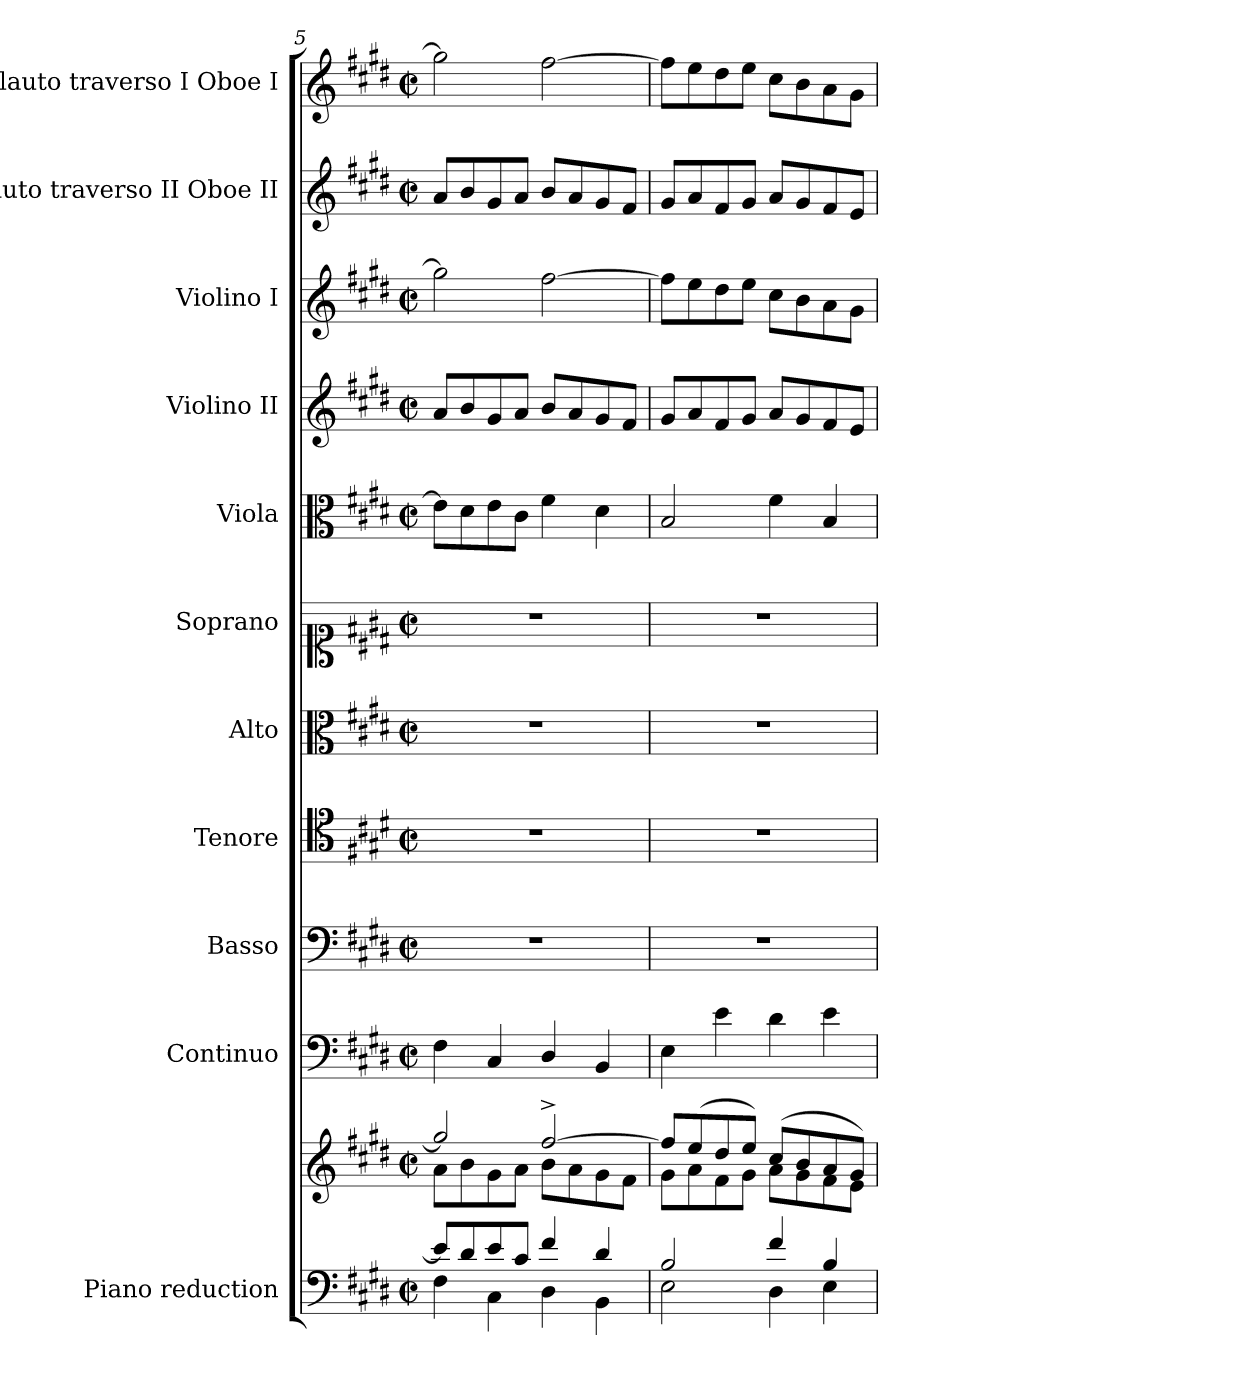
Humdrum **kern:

**kern	**kern	**kern	**kern	**kern	**kern	**kern	**kern	**kern	**kern	**kern	**kern
*part11	*part11	*part10	*part9	*part8	*part7	*part6	*part5	*part4	*part3	*part2	*part1
*staff12	*staff11	*staff10	*staff9	*staff8	*staff7	*staff6	*staff5	*staff4	*staff3	*staff2	*staff1
*I"Piano reduction	*	*I"Continuo	*I"Basso	*I"Tenore	*I"Alto	*I"Soprano	*I"Viola	*I"Violino II	*I"Violino I	*I"Flauto traverso II Oboe II	*I"Flauto traverso I Oboe I
*I'Pno	*	*	*	*	*	*	*	*	*	*I'Ob	*I'Ob
*clefF4	*clefG2	*clefF4	*clefF4	*clefC4	*clefC3	*clefC1	*clefC3	*clefG2	*clefG2	*clefG2	*clefG2
*k[f#c#g#d#]	*k[f#c#g#d#]	*k[f#c#g#d#]	*k[f#c#g#d#]	*k[f#c#g#d#]	*k[f#c#g#d#]	*k[f#c#g#d#]	*k[f#c#g#d#]	*k[f#c#g#d#]	*k[f#c#g#d#]	*k[f#c#g#d#]	*k[f#c#g#d#]
*M2/2	*M2/2	*M2/2	*M2/2	*M2/2	*M2/2	*M2/2	*M2/2	*M2/2	*M2/2	*M2/2	*M2/2
*met(c|)	*met(c|)	*met(c|)	*met(c|)	*met(c|)	*met(c|)	*met(c|)	*met(c|)	*met(c|)	*met(c|)	*met(c|)	*met(c|)
=5	=5	=5	=5	=5	=5	=5	=5	=5	=5	=5	=5
*^	*^	*	*	*	*	*	*	*	*	*	*
8e/L]	4F#\	2gg#/]	8a\L	4F#\	1r	1r	1r	1r	8e\L]	8a/L	2gg#\]	8a/L	2gg#\]
8d#/	.	.	8b\	.	.	.	.	.	8d#\	8b/	.	8b/	.
8e/	4C#\	.	8g#\	4C#/	.	.	.	.	8e\	8g#/	.	8g#/	.
8c#/J	.	.	8a\J	.	.	.	.	.	8c#\J	8a/J	.	8a/J	.
4f#/	4D#\	[2ff#^/	8b\L	4D#/	.	.	.	.	4f#\	8b/L	[2ff#\	8b/L	[2ff#\
.	.	.	8a\	.	.	.	.	.	.	8a/	.	8a/	.
4d#/	4BB\	.	8g#\	4BB/	.	.	.	.	4d#\	8g#/	.	8g#/	.
.	.	.	8f#\J	.	.	.	.	.	.	8f#/J	.	8f#/J	.
=6	=6	=6	=6	=6	=6	=6	=6	=6	=6	=6	=6	=6	=6
2B/	2E\	8ff#/L]	8g#\L	4E\	1r	1r	1r	1r	2B/	8g#/L	8ff#\L]	8g#/L	8ff#\L]
.	.	(>8ee/	8a\	.	.	.	.	.	.	8a/	8ee\	8a/	8ee\
.	.	8dd#/	8f#\	4e\	.	.	.	.	.	8f#/	8dd#\	8f#/	8dd#\
.	.	8ee/J)	8g#\J	.	.	.	.	.	.	8g#/J	8ee\J	8g#/J	8ee\J
4f#/	4D#\	(>8cc#/L	8a\L	4d#\	.	.	.	.	4f#\	8a/L	8cc#\L	8a/L	8cc#\L
.	.	8b/	8g#\	.	.	.	.	.	.	8g#/	8b\	8g#/	8b\
4B/	4E\	8a/	8f#\	4e\	.	.	.	.	4B/	8f#/	8a\	8f#/	8a\
.	.	8g#/J)	8e\J	.	.	.	.	.	.	8e/J	8g#\J	8e/J	8g#\J
*v	*v	*	*	*	*	*	*	*	*	*	*	*	*
*	*v	*v	*	*	*	*	*	*	*	*	*	*
=	=	=	=	=	=	=	=	=	=	=	=
*-	*-	*-	*-	*-	*-	*-	*-	*-	*-	*-	*-
